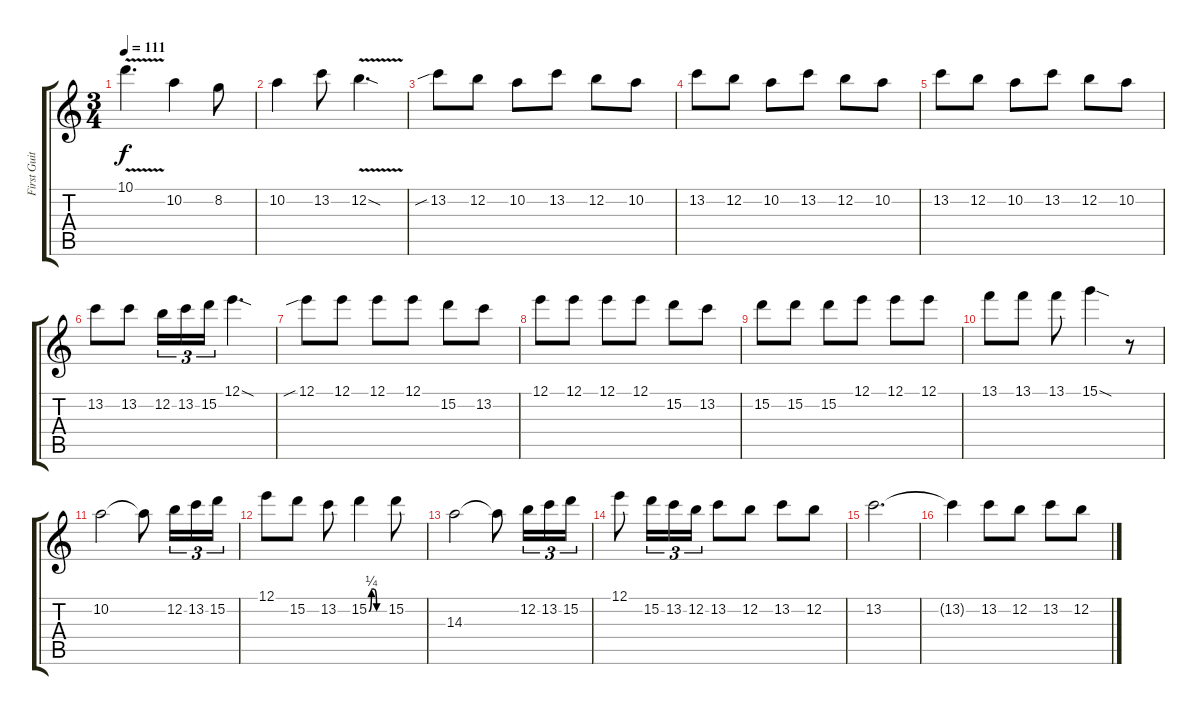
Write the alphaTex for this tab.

\track ("First Guitar" "First Guit") {instrument acousticguitarsteel}
\staff {score tabs}
\tuning (E4 B3 G3 D3 A2 E2) {hide}
\ts (3 4)
\tempo 111
\clef g2
\ks c
10.1{v}.4{d dy f} 10.2.4 8.2.8 |
10.2.4 13.2.8 12.2{v sod}.4{d} |
13.2{sib}.8 12.2.8 10.2.8 13.2.8 12.2.8 10.2.8 |
13.2.8 12.2.8 10.2.8 13.2.8 12.2.8 10.2.8 |
13.2.8 12.2.8 10.2.8 13.2.8 12.2.8 10.2.8 |
13.2.8 13.2.8 12.2.16{tu (3 2)} 13.2.16{tu (3 2)} 15.2.16{tu (3 2)} 12.1{sod}.4{d} |
12.1{sib}.8 12.1.8 12.1.8 12.1.8 15.2.8 13.2.8 |
12.1.8 12.1.8 12.1.8 12.1.8 15.2.8 13.2.8 |
15.2.8 15.2.8 15.2.8 12.1.8 12.1.8 12.1.8 |
13.1.8 13.1.8 13.1.8 15.1{sod}.4 r.8 |
10.2.2 10.2{t}.8 12.2.16{tu (3 2)} 13.2.16{tu (3 2)} 15.2.16{tu (3 2)} |
12.1.8 15.2.8 13.2.8 15.2{be (custom 0 0 10 1 20 1 30 0 60 0)}.4 15.2.8 |
14.3.2 14.3{t}.8 12.2.16{tu (3 2)} 13.2.16{tu (3 2)} 15.2.16{tu (3 2)} |
12.1.8 15.2.16{tu (3 2)} 13.2.16{tu (3 2)} 12.2.16{tu (3 2)} 13.2.8 12.2.8 13.2.8 12.2.8 |
13.2.2{d} |
13.2{t}.4 13.2.8 12.2.8 13.2.8 12.2.8
